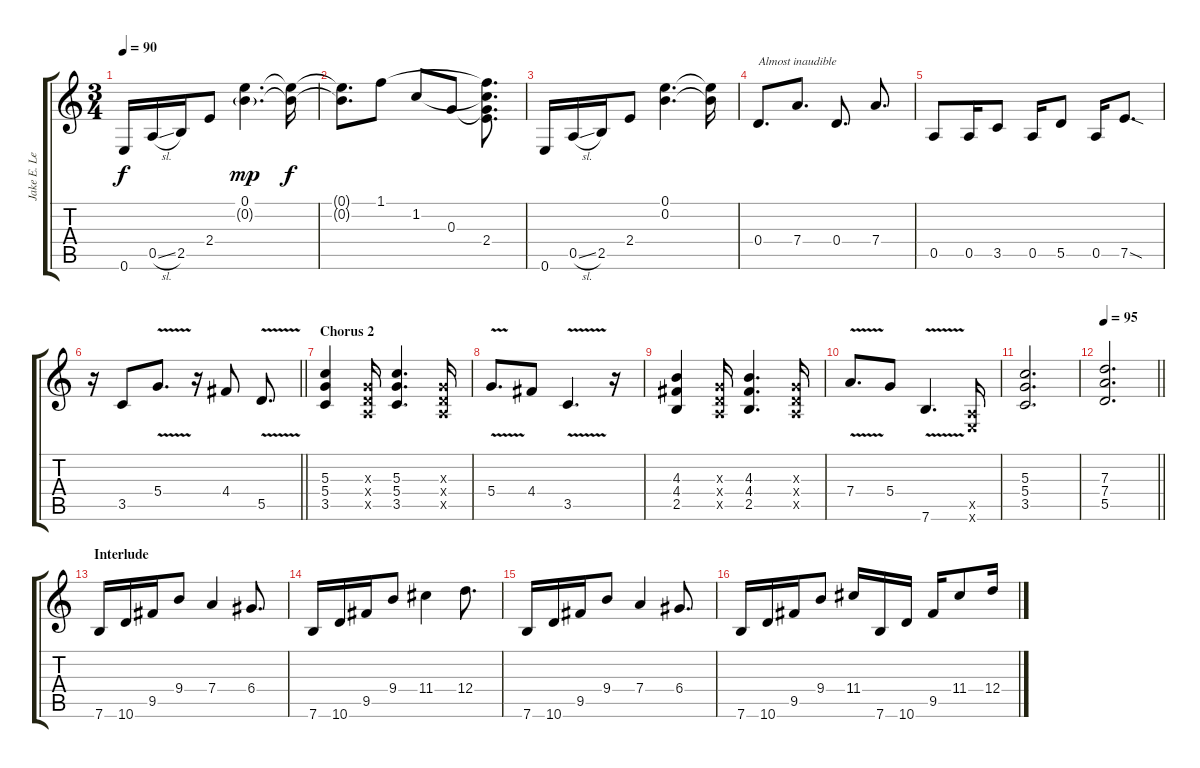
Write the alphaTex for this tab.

\track ("Jake E. Lee" "Jake E. Le") {instrument overdrivenguitar}
\staff {score tabs}
\tuning (E4 B3 G3 D3 A2 E2) {hide}
\ts (3 4)
\tempo 90
\clef g2
\ks c
0.6.16{dy f} 0.5{sl}.16 2.5.16 2.4.8 (0.1 0.2{g}).4{d dy mp} (0.1{t} 0.2{t}).16{dy f} |
(0.1{t} 0.2{t}).8{d} 1.1.8 1.2.8 0.3.8 (1.1{t} 1.2{t} 0.3{t} 2.4).8{d} |
0.6.16 0.5{sl}.16 2.5.16 2.4.8 (0.1 0.2).4{d} (0.1{t} 0.2{t}).16 |
0.4.8{d txt "Almost inaudible"} 7.4.8{d} 0.4.8{d} 7.4.8{d} |
0.5.8 0.5.16 3.5.8 0.5.16 5.5.8 0.5.16 7.5{sod}.8{d} |
\barLineRight lightlight
r.16{volume 16} 3.5.8 5.4{v}.8{d} r.16 4.4.8 5.5{v}.8{d} |
\section ("" "Chorus 2")
(5.3 5.4 3.5).4 (0.3{x} 0.4{x} 0.5{x}).16 (5.3 5.4 3.5).4{d} (0.3{x} 0.4{x} 0.5{x}).16 |
5.4{v}.8{d} 4.4.8 3.5{v}.4{d} r.16 |
(4.3 4.4 2.5).4 (0.3{x} 0.4{x} 0.5{x}).16 (4.3 4.4 2.5).4{d} (0.3{x} 0.4{x} 0.5{x}).16 |
7.4{v}.8{d} 5.4.8 7.6{v}.4{d} (0.5{x} 0.6{x}).16 |
(5.3 5.4 3.5).2{d} |
\tempo 95
\barLineRight lightlight
(7.3 7.4 5.5).2{d} |
\section ("" "Interlude")
7.6.16 10.6.16 9.5.16 9.4.8 7.4.4 6.4.8{d} |
7.6.16 10.6.16 9.5.16 9.4.8 11.4.4 12.4.8{d} |
7.6.16 10.6.16 9.5.16 9.4.8 7.4.4 6.4.8{d} |
7.6.16 10.6.16 9.5.16 9.4.8 11.4.16 7.6.16 10.6.16 9.5.16 11.4.8 12.4.16
